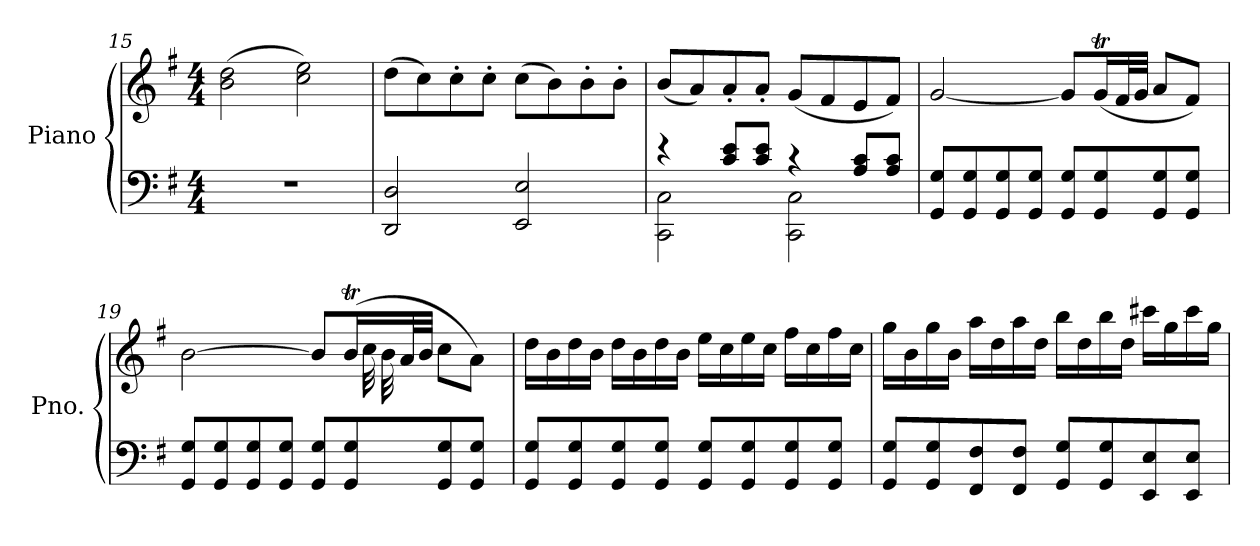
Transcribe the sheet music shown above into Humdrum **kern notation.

**kern	**kern
*part1	*part1
*staff2	*staff1
*I"Piano	*
*I'Pno.	*
*clefF4	*clefG2
*k[f#]	*k[f#]
*M4/4	*M4/4
=15	=15
1r	(2b\ 2dd\
.	2cc\ 2ee\)
=16	=16
2DD/ 2D/	(8dd\L
.	8cc\)
.	8cc'\
.	8cc'\J
2EE/ 2E/	(8cc\L
.	8b\)
.	8b'\
.	8b'\J
=17	=17
*^	*
4r	2CC\ 2C\	(8b/L
.	.	8a/)
8c/ 8e/L	.	8a'/
8c/ 8e/J	.	8a'/J
4r	2CC\ 2C\	(8g/L
.	.	8f#/
8A/ 8c/L	.	8e/
8A/ 8c/J	.	8f#/J)
*v	*v	*
=18	=18
*	*^
8GG/ 8G/L	[2g/	8ryy
*	*v	*v
8GG/ 8G/	.
8GG/ 8G/	.
8GG/ 8G/J	.
8GG/ 8G/L	8g/L]
*	*^
8GG/ 8G/	(16gT/L	16ryy
.	32f#/L	4ryy
.	32g/JJJ	.
8GG/ 8G/	8a/L	.
8GG/ 8G/J	8f#/J)	.
.	.	16ryy
=19	=19	=19
8GG/ 8G/L	[2b\	8ryy
*	*v	*v
8GG/ 8G/	.
8GG/ 8G/	.
8GG/ 8G/J	.
8GG/ 8G/L	8b/L]
*	*^
*	*	*Xtuplet
8GG/ 8G/	(16bt/L	48ryy
.	.	48cc!
.	.	48b!
.	32a/L	4ryy
.	32b/JJJ	.
8GG/ 8G/	8cc\L	.
8GG/ 8G/J	8a\J)	.
.	.	16ryy
*	*v	*v
=20	=20
8GG/ 8G/L	16dd\LL
.	16b\
8GG/ 8G/	16dd\
.	16b\JJ
8GG/ 8G/	16dd\LL
.	16b\
8GG/ 8G/J	16dd\
.	16b\JJ
8GG/ 8G/L	16ee\LL
.	16cc\
8GG/ 8G/	16ee\
.	16cc\JJ
8GG/ 8G/	16ff#\LL
.	16cc\
8GG/ 8G/J	16ff#\
.	16cc\JJ
=21	=21
8GG/ 8G/L	16gg\LL
.	16b\
8GG/ 8G/	16gg\
.	16b\JJ
8FF#/ 8F#/	16aa\LL
.	16dd\
8FF#/ 8F#/J	16aa\
.	16dd\JJ
8GG/ 8G/L	16bb\LL
.	16dd\
8GG/ 8G/	16bb\
.	16dd\JJ
8EE/ 8E/	16ccc#X\LL
.	16gg\
8EE/ 8E/J	16ccc#\
.	16gg\JJ
=	=
*-	*-
